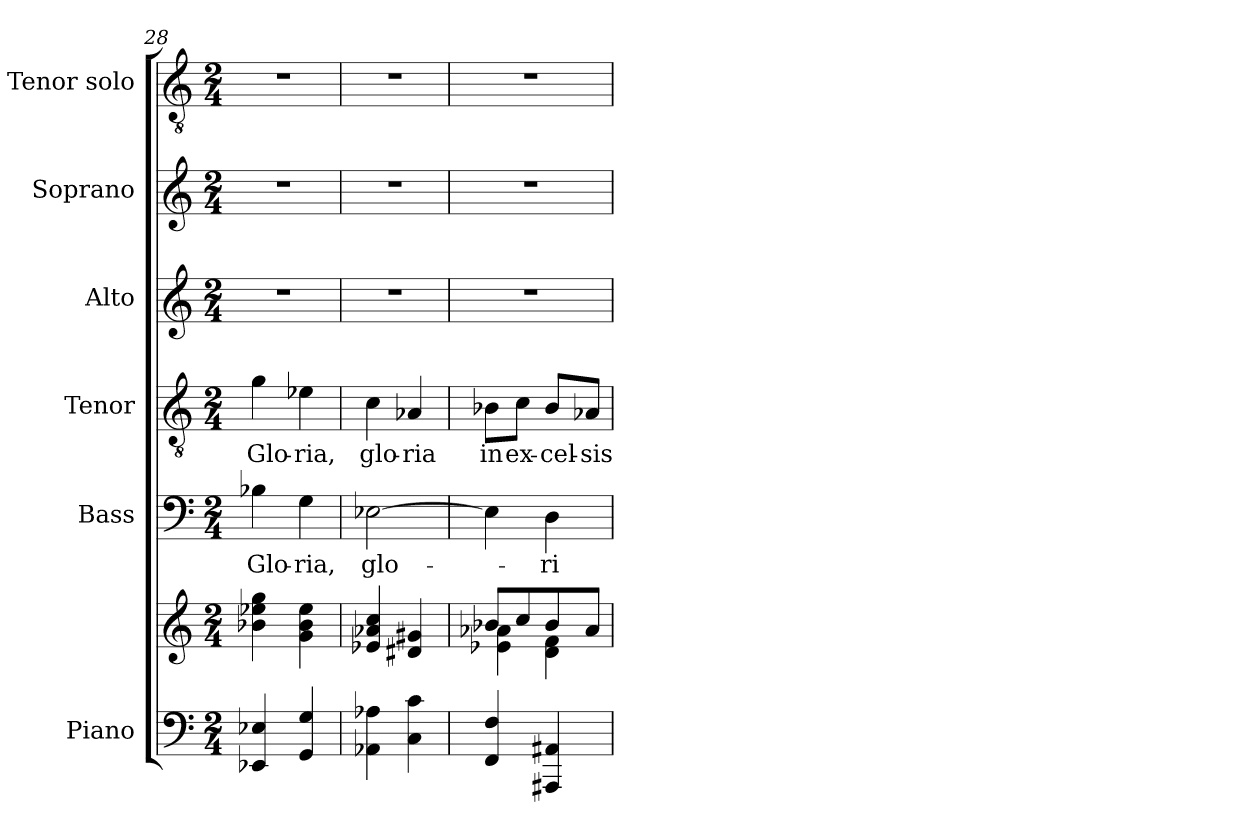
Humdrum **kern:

**kern	**kern	**kern	**text	**kern	**text	**kern	**kern	**kern
*part6	*part6	*part5	*part5	*part4	*part4	*part3	*part2	*part1
*staff7	*staff6	*staff5	*staff5	*staff4	*staff4	*staff3	*staff2	*staff1
*I"Piano	*	*I"Bass	*	*I"Tenor	*	*I"Alto	*I"Soprano	*I"Tenor solo
*I'Pno.	*	*I'B.	*	*I'T.	*	*I'A.	*I'S.	*I'T.s
*clefF4	*clefG2	*clefF4	*	*clefGv2	*	*clefG2	*clefG2	*clefGv2
*k[]	*k[]	*k[]	*	*k[]	*	*k[]	*k[]	*k[]
*M2/4	*M2/4	*M2/4	*	*M2/4	*	*M2/4	*M2/4	*M2/4
=28	=28	=28	=28	=28	=28	=28	=28	=28
!	!	!	!LO:LY:b	!	!LO:LY:b	!	!	!
4EE-X/ 4E-X/	4b-X\ 4ee-X\ 4gg\	4B-X\	Glo-	4g\	Glo-	2r	2r	2r
!	!	!	!LO:LY:b	!	!LO:LY:b	!	!	!
4GG/ 4G/	4g\ 4b-\ 4ee-\	4G\	-ria,	4e-X\	-ria,	.	.	.
=29	=29	=29	=29	=29	=29	=29	=29	=29
!	!	!	!LO:LY:b	!	!LO:LY:b	!	!	!
4AA-X\ 4A-X\	4e-X/ 4a-X/ 4cc/	[2E-X\	glo-	4c\	glo-	2r	2r	2r
!	!	!	!	!	!LO:LY:b	!	!	!
4C\ 4c\	4d#X/ 4g#X/	.	.	4A-X/	-ria	.	.	.
!!LO:LB:g=z
=30	=30	=30	=30	=30	=30	=30	=30	=30
*	*^	*	*	*	*	*	*	*
!	!	!	!	!	!	!LO:LY:b	!	!	!
4FF/ 4F/	8b-X/L	4e-X\ 4a-X\	4E-\]	.	8B-X\L	in	2r	2r	2r
!	!	!	!	!	!	!LO:LY:b	!	!	!
.	8cc/	.	.	.	8c\J	ex-	.	.	.
!	!	!	!	!LO:LY:b	!	!LO:LY:b	!	!	!
4AAA#X/ 4AA#X/	8b-/	4d\ 4f\	4D\	-ri-	8B-/L	-cel-	.	.	.
!	!	!	!	!	!	!LO:LY:b	!	!	!
.	8a-/J	.	.	.	8A-X/J	-sis	.	.	.
*	*v	*v	*	*	*	*	*	*	*
=	=	=	=	=	=	=	=	=
*-	*-	*-	*-	*-	*-	*-	*-	*-
